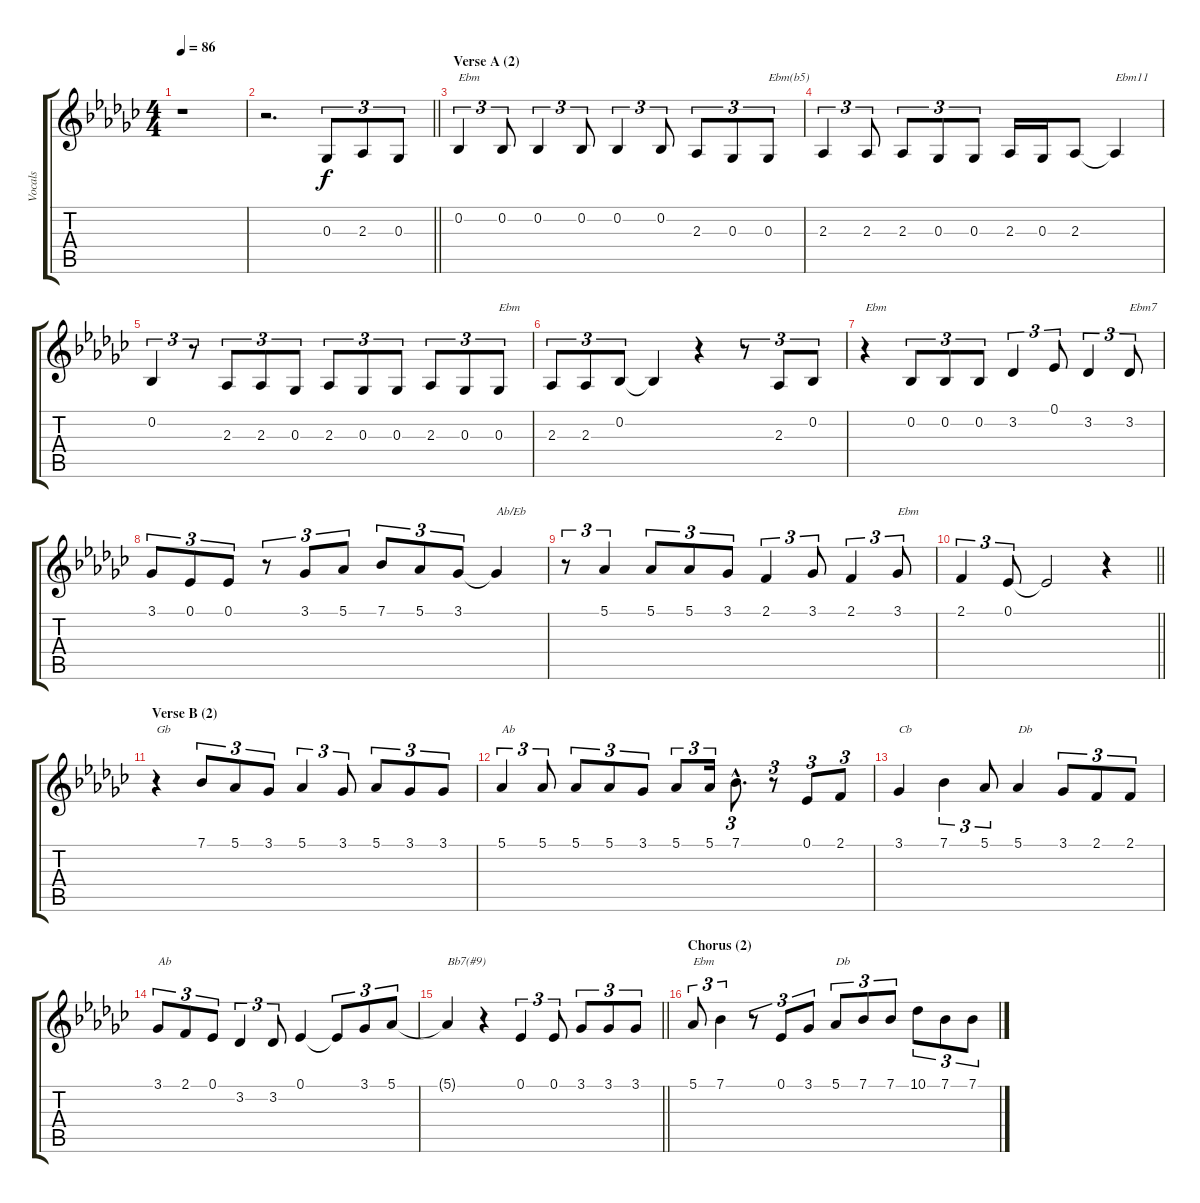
\track ("Vocals" "Vocals") {instrument sopranosax}
\staff {score tabs}
\tuning (Eb4 Bb3 Gb3 Db3 Ab2 Eb2) {hide}
\ts (4 4)
\tempo 86
\clef g2
\ks ebminor
r.1{dy f} |
\barLineRight lightlight
r.2{d} 0.3.8{tu (3 2)} 2.3.8{tu (3 2)} 0.3.8{tu (3 2)} |
\section ("" "Verse A (2)")
0.2.4{tu (3 2) txt "Ebm"} 0.2.8{tu (3 2)} 0.2.4{tu (3 2)} 0.2.8{tu (3 2)} 0.2.4{tu (3 2)} 0.2.8{tu (3 2)} 2.3.8{tu (3 2)} 0.3.8{tu (3 2)} 0.3.8{tu (3 2) txt "Ebm(b5)"} |
2.3.4{tu (3 2)} 2.3.8{tu (3 2)} 2.3.8{tu (3 2)} 0.3.8{tu (3 2)} 0.3.8{tu (3 2)} 2.3.16 0.3.16 2.3.8 2.3{t}.4{txt "Ebm11"} |
0.2.4{tu (3 2)} r.8{tu (3 2)} 2.3.8{tu (3 2)} 2.3.8{tu (3 2)} 0.3.8{tu (3 2)} 2.3.8{tu (3 2)} 0.3.8{tu (3 2)} 0.3.8{tu (3 2)} 2.3.8{tu (3 2)} 0.3.8{tu (3 2)} 0.3.8{tu (3 2) txt "Ebm"} |
2.3.8{tu (3 2)} 2.3.8{tu (3 2)} 0.2.8{tu (3 2)} 0.2{t}.4 r.4 r.8{tu (3 2)} 2.3.8{tu (3 2)} 0.2.8{tu (3 2)} |
r.4{txt "Ebm"} 0.2.8{tu (3 2)} 0.2.8{tu (3 2)} 0.2.8{tu (3 2)} 3.2.4{tu (3 2)} 0.1.8{tu (3 2)} 3.2.4{tu (3 2)} 3.2.8{tu (3 2) txt "Ebm7"} |
3.1.8{tu (3 2)} 0.1.8{tu (3 2)} 0.1.8{tu (3 2)} r.8{tu (3 2)} 3.1.8{tu (3 2)} 5.1.8{tu (3 2)} 7.1.8{tu (3 2)} 5.1.8{tu (3 2)} 3.1.8{tu (3 2)} 3.1{t}.4{txt "Ab/Eb"} |
r.8{tu (3 2)} 5.1.4{tu (3 2)} 5.1.8{tu (3 2)} 5.1.8{tu (3 2)} 3.1.8{tu (3 2)} 2.1.4{tu (3 2)} 3.1.8{tu (3 2)} 2.1.4{tu (3 2)} 3.1.8{tu (3 2) txt "Ebm"} |
\barLineRight lightlight
2.1.4{tu (3 2)} 0.1.8{tu (3 2)} 0.1{t}.2 r.4 |
\section ("" "Verse B (2)")
r.4{txt "Gb"} 7.1.8{tu (3 2)} 5.1.8{tu (3 2)} 3.1.8{tu (3 2)} 5.1.4{tu (3 2)} 3.1.8{tu (3 2)} 5.1.8{tu (3 2)} 3.1.8{tu (3 2)} 3.1.8{tu (3 2)} |
5.1.4{tu (3 2) txt "Ab"} 5.1.8{tu (3 2)} 5.1.8{tu (3 2)} 5.1.8{tu (3 2)} 3.1.8{tu (3 2)} 5.1.8{tu (3 2)} 5.1.16{tu (3 2)} 7.1{hac}.8{d tu (3 2)} r.8{tu (3 2)} 0.1.8{tu (3 2)} 2.1.8{tu (3 2)} |
3.1.4{txt "Cb"} 7.1.4{tu (3 2)} 5.1.8{tu (3 2)} 5.1.4{txt "Db"} 3.1.8{tu (3 2)} 2.1.8{tu (3 2)} 2.1.8{tu (3 2)} |
3.1.8{tu (3 2) txt "Ab"} 2.1.8{tu (3 2)} 0.1.8{tu (3 2)} 3.2.4{tu (3 2)} 3.2.8{tu (3 2)} 0.1.4 0.1{t}.8{tu (3 2)} 3.1.8{tu (3 2)} 5.1.8{tu (3 2)} |
\barLineRight lightlight
5.1{t}.4{txt "Bb7(#9)"} r.4 0.1.4{tu (3 2)} 0.1.8{tu (3 2)} 3.1.8{tu (3 2)} 3.1.8{tu (3 2)} 3.1.8{tu (3 2)} |
\section ("" "Chorus (2)")
5.1.8{tu (3 2) txt "Ebm"} 7.1.4{tu (3 2)} r.8{tu (3 2)} 0.1.8{tu (3 2)} 3.1.8{tu (3 2)} 5.1.8{tu (3 2) txt "Db"} 7.1.8{tu (3 2)} 7.1.8{tu (3 2)} 10.1.8{tu (3 2)} 7.1.8{tu (3 2)} 7.1.8{tu (3 2)}
